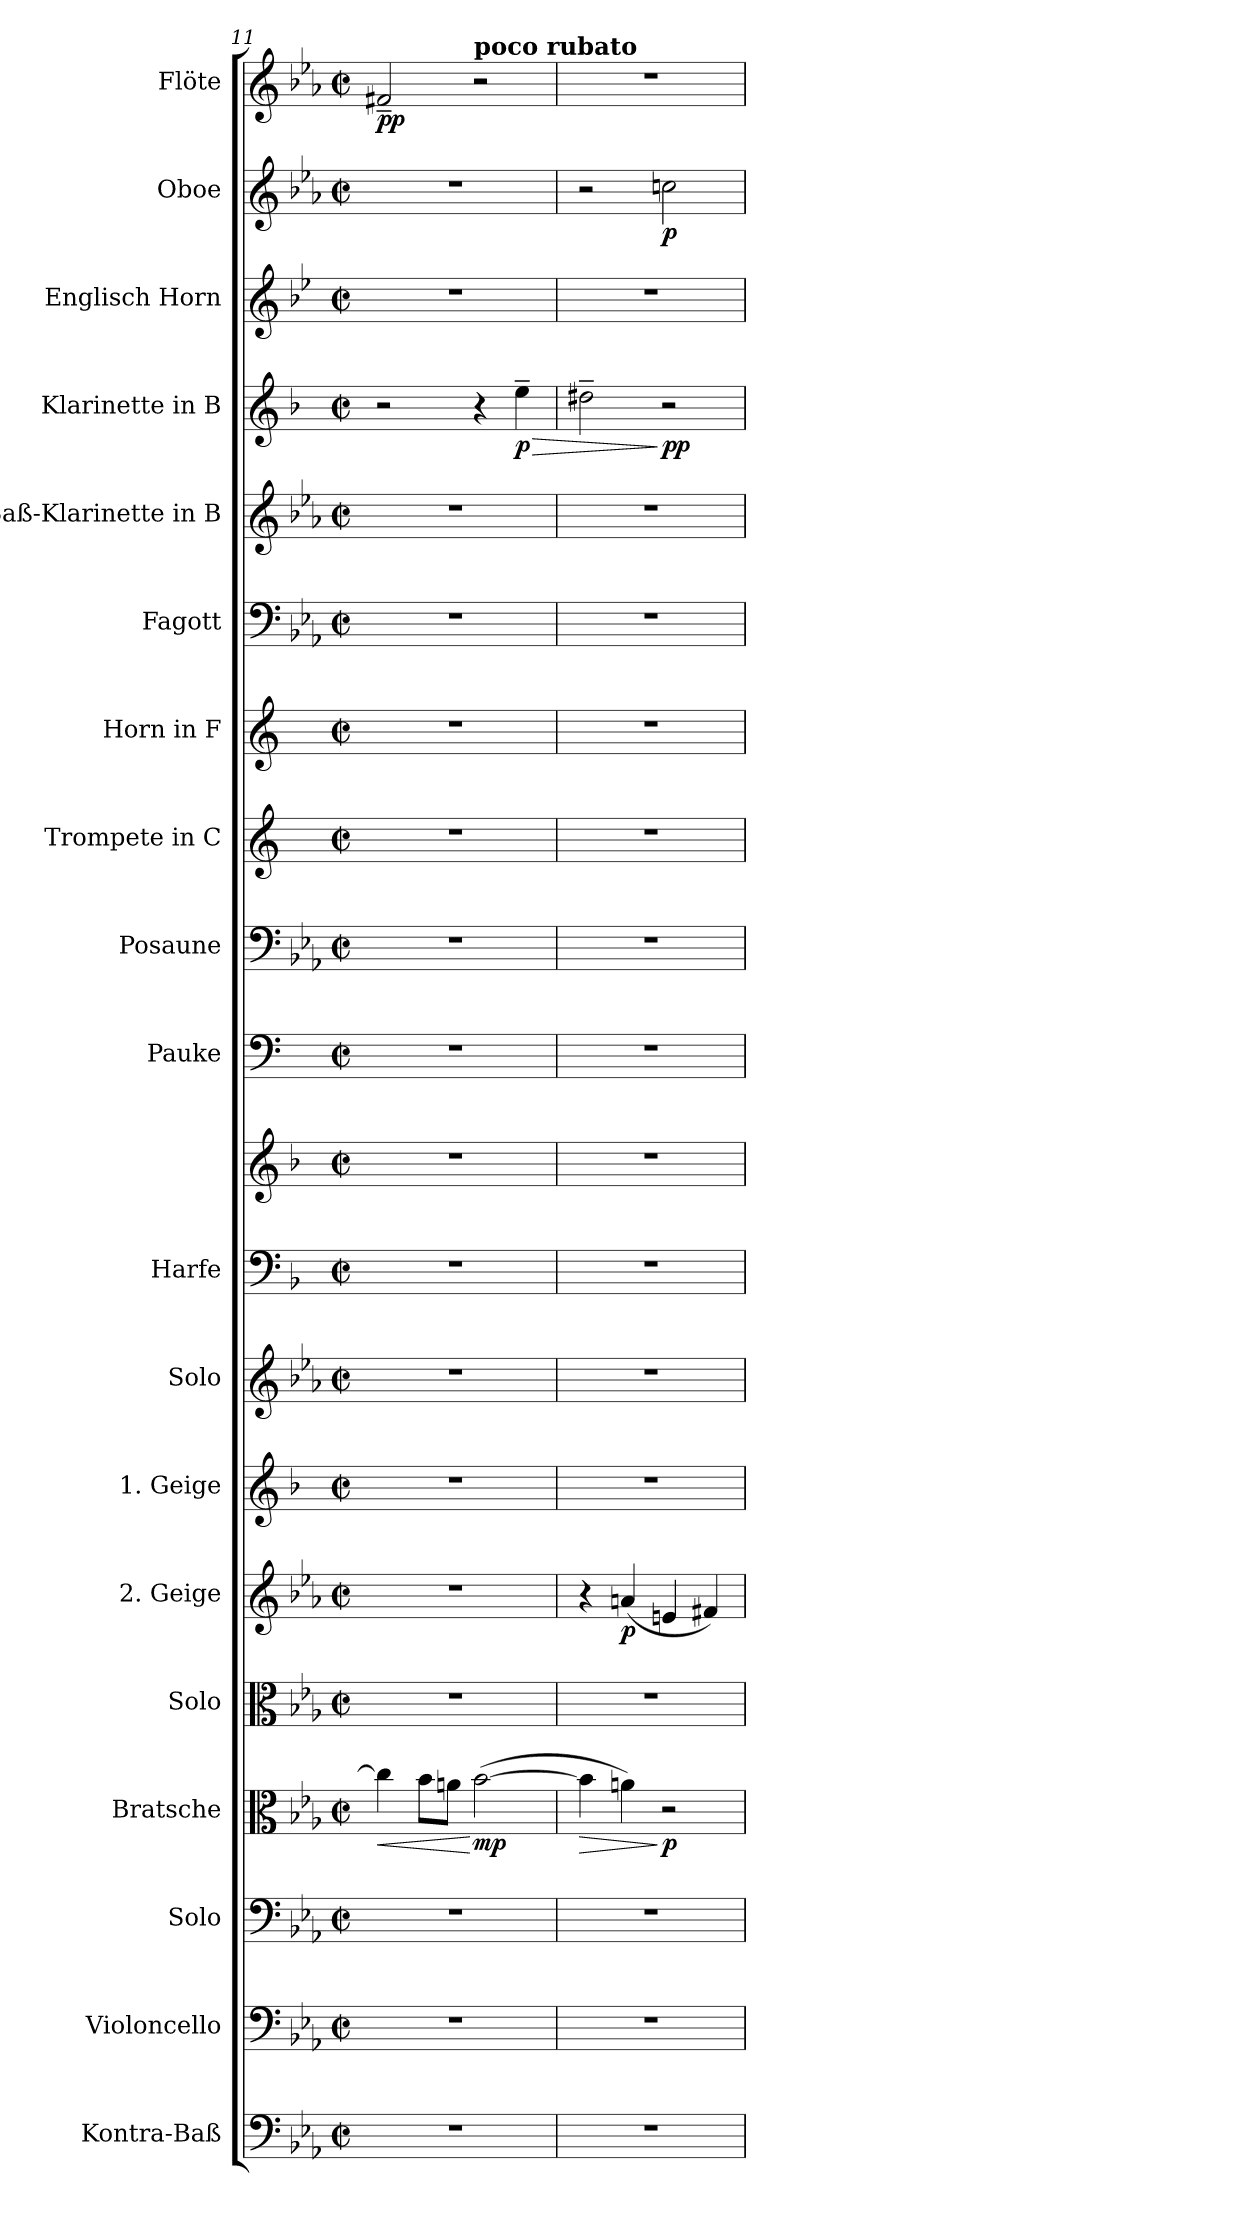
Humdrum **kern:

**kern	**kern	**kern	**kern	**dynam	**kern	**kern	**dynam	**kern	**kern	**kern	**kern	**kern	**kern	**kern	**kern	**kern	**kern	**kern	**dynam	**kern	**kern	**dynam	**kern	**dynam
*part19	*part18	*part17	*part16	*part16	*part15	*part14	*part14	*part13	*part12	*part11	*part11	*part10	*part9	*part8	*part7	*part6	*part5	*part4	*part4	*part3	*part2	*part2	*part1	*part1
*staff20	*staff19	*staff18	*staff17	*staff17	*staff16	*staff15	*staff15	*staff14	*staff13	*staff12	*staff11	*staff10	*staff9	*staff8	*staff7	*staff6	*staff5	*staff4	*staff4	*staff3	*staff2	*staff2	*staff1	*staff1
*I"Kontra-Baß	*I"Violoncello	*I"Solo	*I"Bratsche	*	*I"Solo	*I"2. Geige	*	*I"1. Geige	*I"Solo	*I"Harfe	*	*I"Pauke	*I"Posaune	*I"Trompete in C	*I"Horn in F	*I"Fagott	*I"Baß-Klarinette in B	*I"Klarinette in B	*	*I"Englisch Horn	*I"Oboe	*	*I"Flöte	*
*	*I'Vlc.	*I'Solo	*I'Br.	*	*I'Solo	*I'2. Gg	*	*I'1. Gg.	*I'Solo	*I'Hrf.	*	*I'Pk.	*I'Pos.	*I'Trp.	*I'Hr. F	*I'Fg.	*	*I'Kl. B	*	*I'E. H.	*I'Ob.	*	*I'Fl.	*
!!LO:PB:g=z
*clefF4	*clefF4	*clefF4	*clefC3	*	*clefC3	*clefG2	*	*clefG2	*clefG2	*clefF4	*clefG2	*clefF4	*clefF4	*clefG2	*clefG2	*clefF4	*clefG2	*clefG2	*	*clefG2	*clefG2	*	*clefG2	*
*ITrd7c12	*	*	*	*	*	*	*	*ITrd1c2	*	*ITrd1c2	*ITrd1c2	*	*	*	*ITrd4c7	*	*ITrd8c14	*ITrd1c2	*	*ITrd4c7	*	*	*	*
*k[b-e-a-]	*k[b-e-a-]	*k[b-e-a-]	*k[b-e-a-]	*	*k[b-e-a-]	*k[b-e-a-]	*	*k[b-e-a-]	*k[b-e-a-]	*k[b-e-a-]	*k[b-e-a-]	*k[]	*k[b-e-a-]	*k[]	*k[b-]	*k[b-e-a-]	*k[b-e-a-]	*k[b-e-a-]	*	*k[b-e-a-]	*k[b-e-a-]	*	*k[b-e-a-]	*
*M2/2	*M2/2	*M2/2	*M2/2	*	*M2/2	*M2/2	*	*M2/2	*M2/2	*M2/2	*M2/2	*M2/2	*M2/2	*M2/2	*M2/2	*M2/2	*M2/2	*M2/2	*	*M2/2	*M2/2	*	*M2/2	*
*met(c|)	*met(c|)	*met(c|)	*met(c|)	*	*met(c|)	*met(c|)	*	*met(c|)	*met(c|)	*met(c|)	*met(c|)	*met(c|)	*met(c|)	*met(c|)	*met(c|)	*met(c|)	*met(c|)	*met(c|)	*	*met(c|)	*met(c|)	*	*met(c|)	*
=11	=11	=11	=11	=11	=11	=11	=11	=11	=11	=11	=11	=11	=11	=11	=11	=11	=11	=11	=11	=11	=11	=11	=11	=11
!	!	!	!	!LO:HP:b	!	!	!	!	!	!	!	!	!	!	!	!	!	!	!	!	!	!	!	!LO:DY:b
1r	1r	1r	4cc\]	<	1r	1r	.	1r	1r	1r	1r	1r	1r	1r	1r	1r	1r	2r	.	1r	1r	.	2f#X~/	pp
.	.	.	8b-\L	.	.	.	.	.	.	.	.	.	.	.	.	.	.	.	.	.	.	.	.	.
.	.	.	8an\J	.	.	.	.	.	.	.	.	.	.	.	.	.	.	.	.	.	.	.	.	.
!	!	!	!	!	!	!	!	!	!	!	!	!	!	!	!	!	!	!	!	!	!	!	!LO:TX:a:B:t=poco rubato	!
!	!	!	!	!LO:DY:n=1:b	!	!	!	!	!	!	!	!	!	!	!	!	!	!	!	!	!	!	!	!
.	.	.	(>[2b-\	[ mp	.	.	.	.	.	.	.	.	.	.	.	.	.	4r	.	.	.	.	2r	.
!	!	!	!	!	!	!	!	!	!	!	!	!	!	!	!	!	!	!	!LO:HP:b	!	!	!	!	!
!	!	!	!	!	!	!	!	!	!	!	!	!	!	!	!	!	!	!	!LO:DY:n=1:b	!	!	!	!	!
.	.	.	.	.	.	.	.	.	.	.	.	.	.	.	.	.	.	4dd~\	> p	.	.	.	.	.
=12	=12	=12	=12	=12	=12	=12	=12	=12	=12	=12	=12	=12	=12	=12	=12	=12	=12	=12	=12	=12	=12	=12	=12	=12
!	!	!	!	!LO:HP:b	!	!	!	!	!	!	!	!	!	!	!	!	!	!	!	!	!	!	!	!
1r	1r	1r	4b-\]	>	1r	4r	.	1r	1r	1r	1r	1r	1r	1r	1r	1r	1r	2cc#X~\	.	1r	2r	.	1r	.
!	!	!	!	!	!	!	!LO:DY:b	!	!	!	!	!	!	!	!	!	!	!	!	!	!	!	!	!
.	.	.	4an\)	.	.	(<4an/	p	.	.	.	.	.	.	.	.	.	.	.	.	.	.	.	.	.
!	!	!	!	!LO:DY:n=1:b	!	!	!	!	!	!	!	!	!	!	!	!	!	!	!LO:DY:n=1:b	!	!	!LO:DY:b	!	!
.	.	.	2r	] p	.	4en/	.	.	.	.	.	.	.	.	.	.	.	2r	] pp	.	2ccn\	p	.	.
.	.	.	.	.	.	4f#X/)	.	.	.	.	.	.	.	.	.	.	.	.	.	.	.	.	.	.
=	=	=	=	=	=	=	=	=	=	=	=	=	=	=	=	=	=	=	=	=	=	=	=	=
*-	*-	*-	*-	*-	*-	*-	*-	*-	*-	*-	*-	*-	*-	*-	*-	*-	*-	*-	*-	*-	*-	*-	*-	*-
